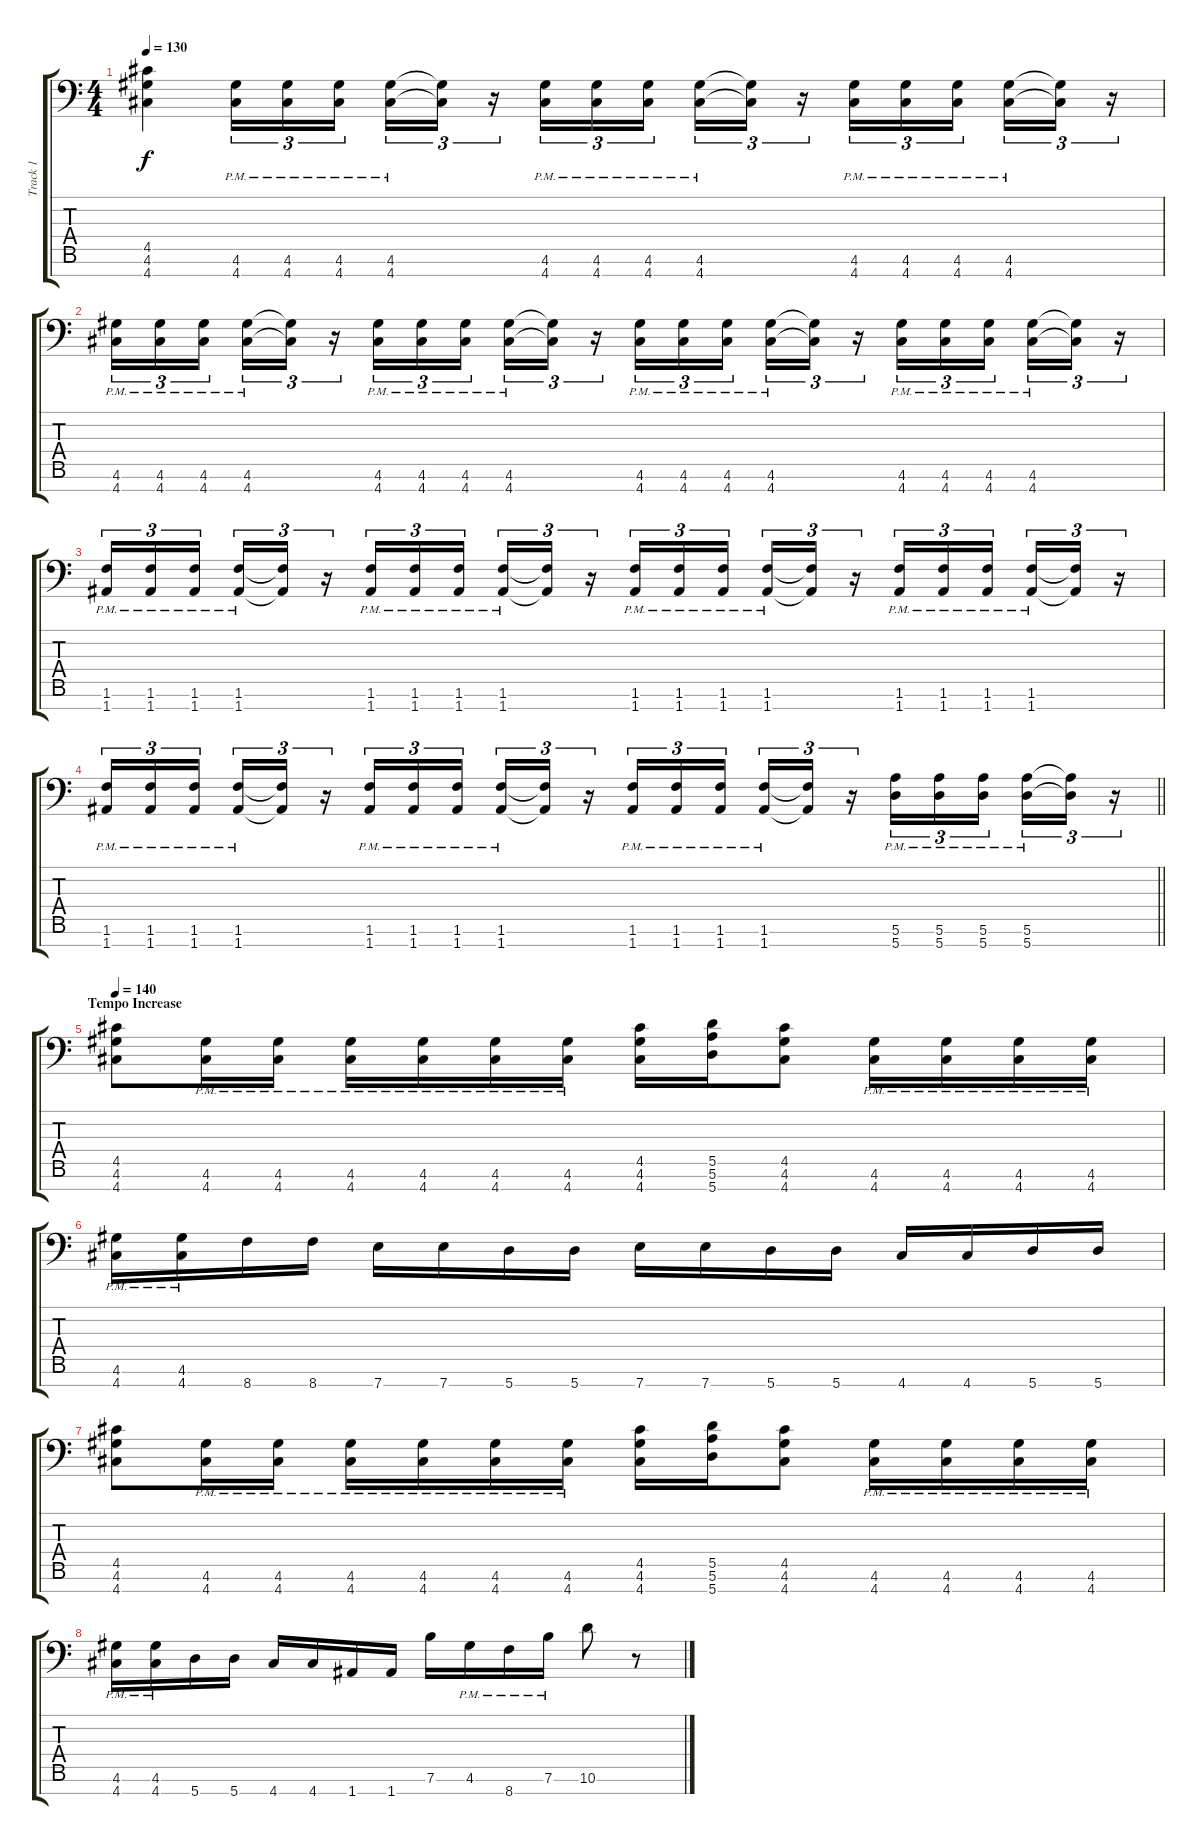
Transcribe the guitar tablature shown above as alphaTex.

\track ("Track 1" "Track 1") {instrument distortionguitar}
\staff {score tabs}
\tuning (E4 B3 G3 D3 A2 E2 A1) {hide}
\ts (4 4)
\tempo 130
\clef f4
\ks c
(4.5 4.6 4.7).4{dy f} (4.6{pm} 4.7{pm}).16{tu (3 2)} (4.6{pm} 4.7{pm}).16{tu (3 2)} (4.6{pm} 4.7{pm}).16{tu (3 2) beam splitsecondary} (4.6{pm} 4.7{pm}).16{tu (3 2)} (4.6{t} 4.7{t}).16{tu (3 2)} r.16{tu (3 2)} (4.6{pm} 4.7{pm}).16{tu (3 2)} (4.6{pm} 4.7{pm}).16{tu (3 2)} (4.6{pm} 4.7{pm}).16{tu (3 2) beam splitsecondary} (4.6{pm} 4.7{pm}).16{tu (3 2)} (4.6{t} 4.7{t}).16{tu (3 2)} r.16{tu (3 2)} (4.6{pm} 4.7{pm}).16{tu (3 2)} (4.6{pm} 4.7{pm}).16{tu (3 2)} (4.6{pm} 4.7{pm}).16{tu (3 2) beam splitsecondary} (4.6{pm} 4.7{pm}).16{tu (3 2)} (4.6{t} 4.7{t}).16{tu (3 2)} r.16{tu (3 2)} |
(4.6{pm} 4.7{pm}).16{tu (3 2)} (4.6{pm} 4.7{pm}).16{tu (3 2)} (4.6{pm} 4.7{pm}).16{tu (3 2) beam splitsecondary} (4.6{pm} 4.7{pm}).16{tu (3 2)} (4.6{t} 4.7{t}).16{tu (3 2)} r.16{tu (3 2)} (4.6{pm} 4.7{pm}).16{tu (3 2)} (4.6{pm} 4.7{pm}).16{tu (3 2)} (4.6{pm} 4.7{pm}).16{tu (3 2) beam splitsecondary} (4.6{pm} 4.7{pm}).16{tu (3 2)} (4.6{t} 4.7{t}).16{tu (3 2)} r.16{tu (3 2)} (4.6{pm} 4.7{pm}).16{tu (3 2)} (4.6{pm} 4.7{pm}).16{tu (3 2)} (4.6{pm} 4.7{pm}).16{tu (3 2) beam splitsecondary} (4.6{pm} 4.7{pm}).16{tu (3 2)} (4.6{t} 4.7{t}).16{tu (3 2)} r.16{tu (3 2)} (4.6{pm} 4.7{pm}).16{tu (3 2)} (4.6{pm} 4.7{pm}).16{tu (3 2)} (4.6{pm} 4.7{pm}).16{tu (3 2) beam splitsecondary} (4.6{pm} 4.7{pm}).16{tu (3 2)} (4.6{t} 4.7{t}).16{tu (3 2)} r.16{tu (3 2)} |
(1.6{pm} 1.7{pm}).16{tu (3 2)} (1.6{pm} 1.7{pm}).16{tu (3 2)} (1.6{pm} 1.7{pm}).16{tu (3 2) beam splitsecondary} (1.6{pm} 1.7{pm}).16{tu (3 2)} (1.6{t} 1.7{t}).16{tu (3 2)} r.16{tu (3 2)} (1.6{pm} 1.7{pm}).16{tu (3 2)} (1.6{pm} 1.7{pm}).16{tu (3 2)} (1.6{pm} 1.7{pm}).16{tu (3 2) beam splitsecondary} (1.6{pm} 1.7{pm}).16{tu (3 2)} (1.6{t} 1.7{t}).16{tu (3 2)} r.16{tu (3 2)} (1.6{pm} 1.7{pm}).16{tu (3 2)} (1.6{pm} 1.7{pm}).16{tu (3 2)} (1.6{pm} 1.7{pm}).16{tu (3 2) beam splitsecondary} (1.6{pm} 1.7{pm}).16{tu (3 2)} (1.6{t} 1.7{t}).16{tu (3 2)} r.16{tu (3 2)} (1.6{pm} 1.7{pm}).16{tu (3 2)} (1.6{pm} 1.7{pm}).16{tu (3 2)} (1.6{pm} 1.7{pm}).16{tu (3 2) beam splitsecondary} (1.6{pm} 1.7{pm}).16{tu (3 2)} (1.6{t} 1.7{t}).16{tu (3 2)} r.16{tu (3 2)} |
\barLineRight lightlight
(1.6{pm} 1.7{pm}).16{tu (3 2)} (1.6{pm} 1.7{pm}).16{tu (3 2)} (1.6{pm} 1.7{pm}).16{tu (3 2) beam splitsecondary} (1.6{pm} 1.7{pm}).16{tu (3 2)} (1.6{t} 1.7{t}).16{tu (3 2)} r.16{tu (3 2)} (1.6{pm} 1.7{pm}).16{tu (3 2)} (1.6{pm} 1.7{pm}).16{tu (3 2)} (1.6{pm} 1.7{pm}).16{tu (3 2) beam splitsecondary} (1.6{pm} 1.7{pm}).16{tu (3 2)} (1.6{t} 1.7{t}).16{tu (3 2)} r.16{tu (3 2)} (1.6{pm} 1.7{pm}).16{tu (3 2)} (1.6{pm} 1.7{pm}).16{tu (3 2)} (1.6{pm} 1.7{pm}).16{tu (3 2) beam splitsecondary} (1.6{pm} 1.7{pm}).16{tu (3 2)} (1.6{t} 1.7{t}).16{tu (3 2)} r.16{tu (3 2)} (5.6{pm} 5.7{pm}).16{tu (3 2)} (5.6{pm} 5.7{pm}).16{tu (3 2)} (5.6{pm} 5.7{pm}).16{tu (3 2) beam splitsecondary} (5.6{pm} 5.7{pm}).16{tu (3 2)} (5.6{t} 5.7{t}).16{tu (3 2)} r.16{tu (3 2)} |
\section ("" "Tempo Increase")
\tempo 140
(4.5 4.6 4.7).8 (4.6{pm} 4.7{pm}).16 (4.6{pm} 4.7{pm}).16 (4.6{pm} 4.7{pm}).16 (4.6{pm} 4.7{pm}).16 (4.6{pm} 4.7{pm}).16 (4.6{pm} 4.7{pm}).16 (4.5 4.6 4.7).16 (5.5 5.6 5.7).16 (4.5 4.6 4.7).8 (4.6{pm} 4.7{pm}).16 (4.6{pm} 4.7{pm}).16 (4.6{pm} 4.7{pm}).16 (4.6{pm} 4.7{pm}).16 |
(4.6{pm} 4.7{pm}).16 (4.6{pm} 4.7{pm}).16 8.7.16 8.7.16 7.7.16 7.7.16 5.7.16 5.7.16 7.7.16 7.7.16 5.7.16 5.7.16 4.7.16 4.7.16 5.7.16 5.7.16 |
(4.5 4.6 4.7).8 (4.6{pm} 4.7{pm}).16 (4.6{pm} 4.7{pm}).16 (4.6{pm} 4.7{pm}).16 (4.6{pm} 4.7{pm}).16 (4.6{pm} 4.7{pm}).16 (4.6{pm} 4.7{pm}).16 (4.5 4.6 4.7).16 (5.5 5.6 5.7).16 (4.5 4.6 4.7).8 (4.6{pm} 4.7{pm}).16 (4.6{pm} 4.7{pm}).16 (4.6{pm} 4.7{pm}).16 (4.6{pm} 4.7{pm}).16 |
(4.6{pm} 4.7{pm}).16 (4.6{pm} 4.7{pm}).16 5.7.16 5.7.16 4.7.16 4.7.16 1.7.16 1.7.16 7.6.16 4.6{pm}.16 8.7{pm}.16 7.6{pm}.16 10.6.8 r.8
